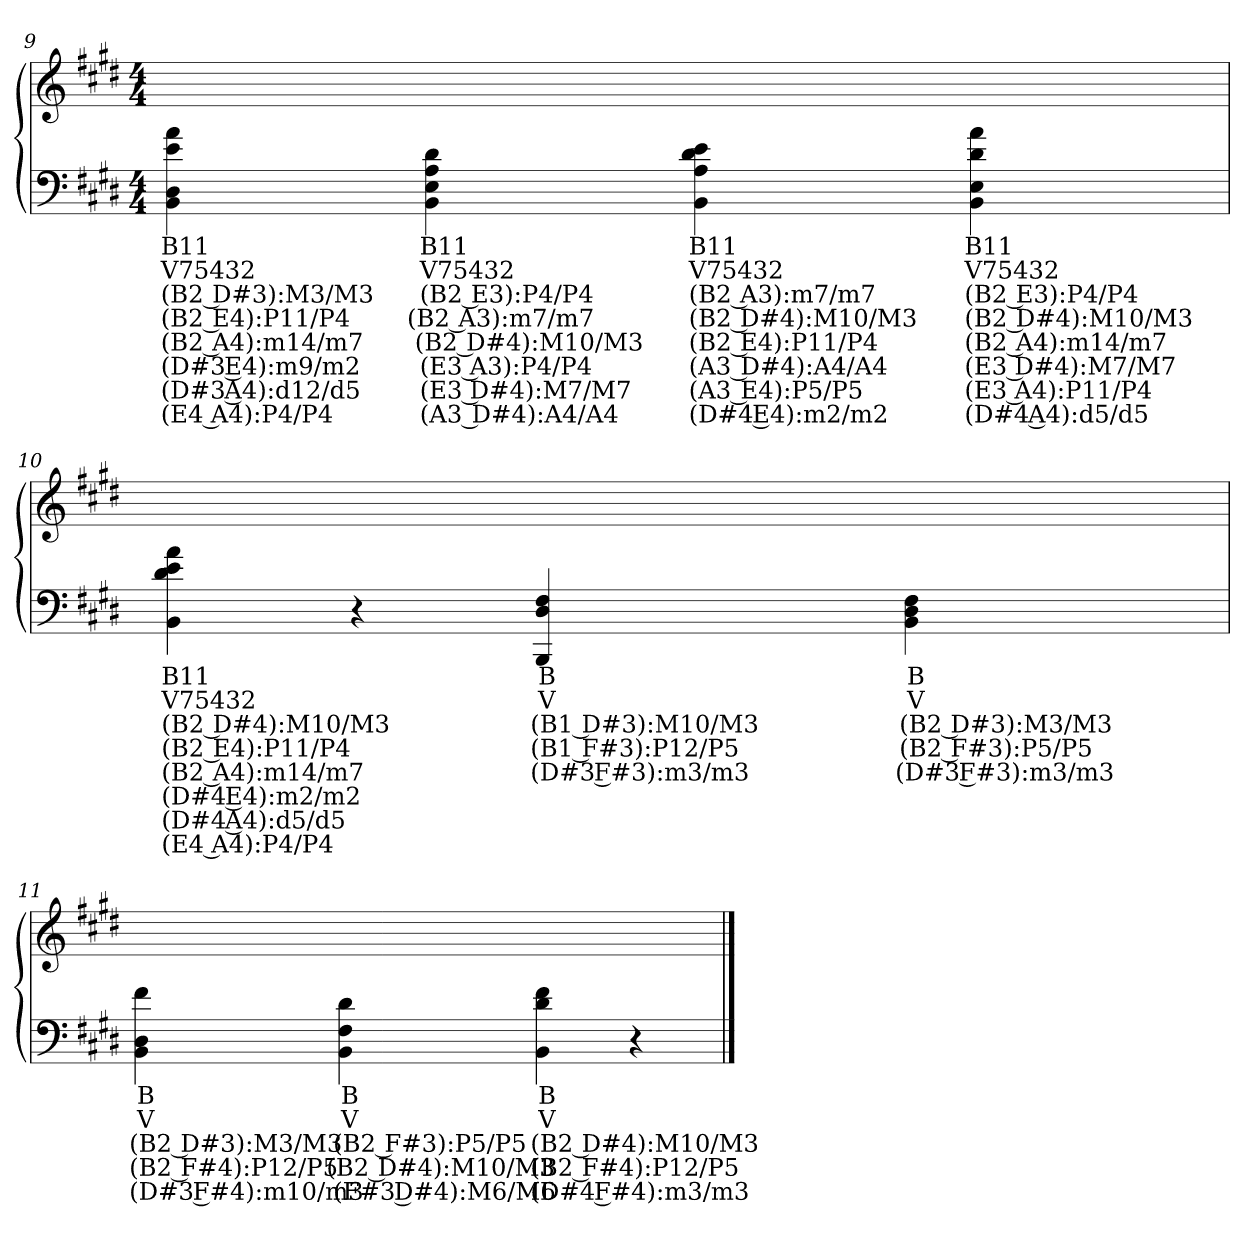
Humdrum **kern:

**kern	**text	**text	**text	**text	**text	**text	**text	**text	**kern
*part2	*part2	*part2	*part2	*part2	*part2	*part2	*part2	*part2	*part1
*staff2	*staff2	*staff2	*staff2	*staff2	*staff2	*staff2	*staff2	*staff2	*staff1
*clefF4	*	*	*	*	*	*	*	*	*clefG2
*k[f#c#g#d#]	*	*	*	*	*	*	*	*	*k[f#c#g#d#]
*E:	*	*	*	*	*	*	*	*	*E:
*M4/4	*	*	*	*	*	*	*	*	*M4/4
=9	=9	=9	=9	=9	=9	=9	=9	=9	=9
4BB 4D# 4e 4a	B11	V75432	(B2 D#3):M3/M3	(B2 E4):P11/P4	(B2 A4):m14/m7	(D#3 E4):m9/m2	(D#3 A4):d12/d5	(E4 A4):P4/P4	1ryy
4BB 4E 4A 4d#	B11	V75432	(B2 E3):P4/P4	(B2 A3):m7/m7	(B2 D#4):M10/M3	(E3 A3):P4/P4	(E3 D#4):M7/M7	(A3 D#4):A4/A4	.
4BB 4A 4d# 4e	B11	V75432	(B2 A3):m7/m7	(B2 D#4):M10/M3	(B2 E4):P11/P4	(A3 D#4):A4/A4	(A3 E4):P5/P5	(D#4 E4):m2/m2	.
4BB 4E 4d# 4a	B11	V75432	(B2 E3):P4/P4	(B2 D#4):M10/M3	(B2 A4):m14/m7	(E3 D#4):M7/M7	(E3 A4):P11/P4	(D#4 A4):d5/d5	.
=10	=10	=10	=10	=10	=10	=10	=10	=10	=10
4BB 4d# 4e 4a	B11	V75432	(B2 D#4):M10/M3	(B2 E4):P11/P4	(B2 A4):m14/m7	(D#4 E4):m2/m2	(D#4 A4):d5/d5	(E4 A4):P4/P4	1ryy
4r	.	.	.	.	.	.	.	.	.
4BBB 4D# 4F#	B	V	(B1 D#3):M10/M3	(B1 F#3):P12/P5	(D#3 F#3):m3/m3	.	.	.	.
4BB 4D# 4F#	B	V	(B2 D#3):M3/M3	(B2 F#3):P5/P5	(D#3 F#3):m3/m3	.	.	.	.
=11	=11	=11	=11	=11	=11	=11	=11	=11	=11
4BB 4D# 4f#	B	V	(B2 D#3):M3/M3	(B2 F#4):P12/P5	(D#3 F#4):m10/m3	.	.	.	1ryy
4BB 4F# 4d#	B	V	(B2 F#3):P5/P5	(B2 D#4):M10/M3	(F#3 D#4):M6/M6	.	.	.	.
4BB 4d# 4f#	B	V	(B2 D#4):M10/M3	(B2 F#4):P12/P5	(D#4 F#4):m3/m3	.	.	.	.
4r	.	.	.	.	.	.	.	.	.
==	==	==	==	==	==	==	==	==	==
*-	*-	*-	*-	*-	*-	*-	*-	*-	*-
